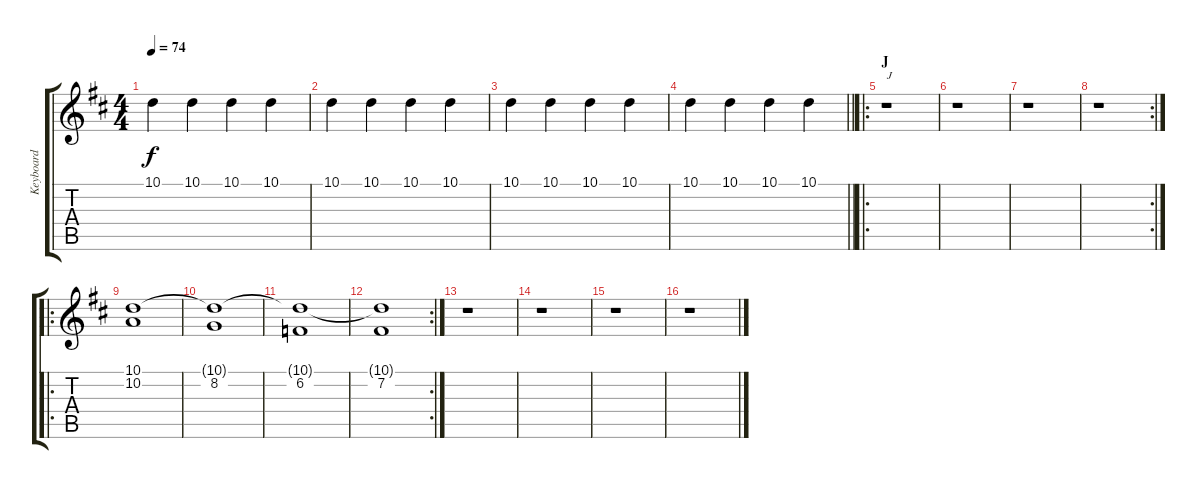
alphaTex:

\track ("Keyboard" "Keyboard") {instrument stringensemble1}
\staff {score tabs}
\tuning (E4 B3 G3 D3 A2 E2) {hide}
\ts (4 4)
\tempo 74
\clef g2
\ks d
10.1.4{dy f} 10.1.4 10.1.4 10.1.4 |
10.1.4 10.1.4 10.1.4 10.1.4 |
10.1.4 10.1.4 10.1.4 10.1.4 |
\barLineRight lightlight
10.1.4 10.1.4 10.1.4 10.1.4 |
\ro
\section ("" "J")
r.1{txt "J"} |
r.1 |
r.1 |
\rc 2
r.1 |
\ro
(10.1 10.2).1 |
(10.1{t} 8.2).1 |
(10.1{t} 6.2).1 |
\rc 2
(10.1{t} 7.2).1 |
r.1 |
r.1 |
r.1 |
r.1
